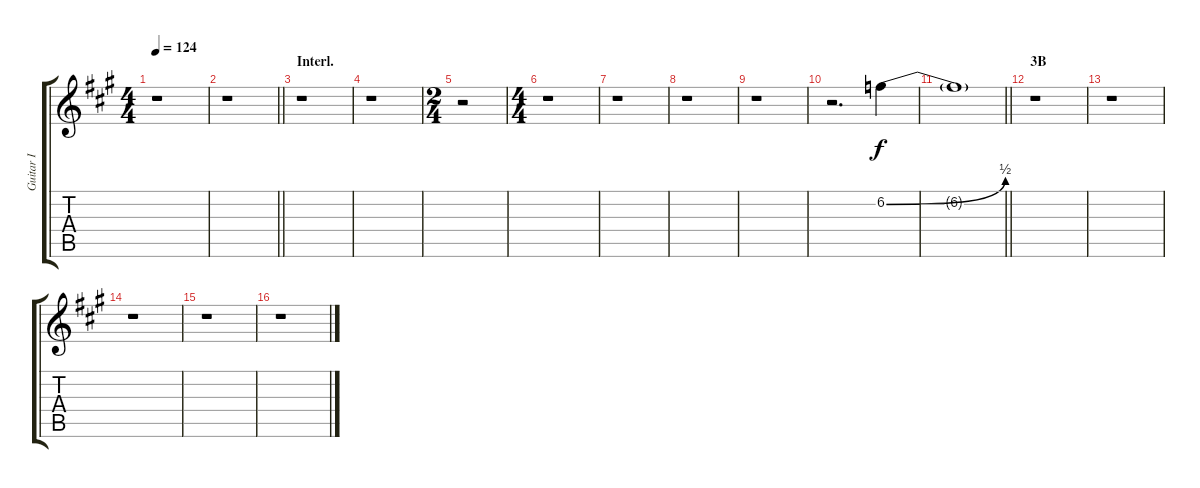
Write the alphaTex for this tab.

\track ("Guitar I" "Guitar I") {instrument overdrivenguitar}
\staff {score tabs}
\tuning (E4 B3 G3 D3 A2 E2) {hide}
\ts (4 4)
\tempo 124
\clef g2
\ks f#minor
r.1{dy f} |
\barLineRight lightlight
r.1 |
\section ("" "Interl.")
r.1 |
r.1 |
\ts (2 4)
r.2 |
\ts (4 4)
r.1 |
r.1 |
r.1 |
r.1 |
r.2{d} 6.2{be (bend 0 0 60 2)}.4 |
\barLineRight lightlight
6.2{t}.1 |
\section ("" "3B")
r.1 |
r.1 |
r.1 |
r.1 |
r.1
